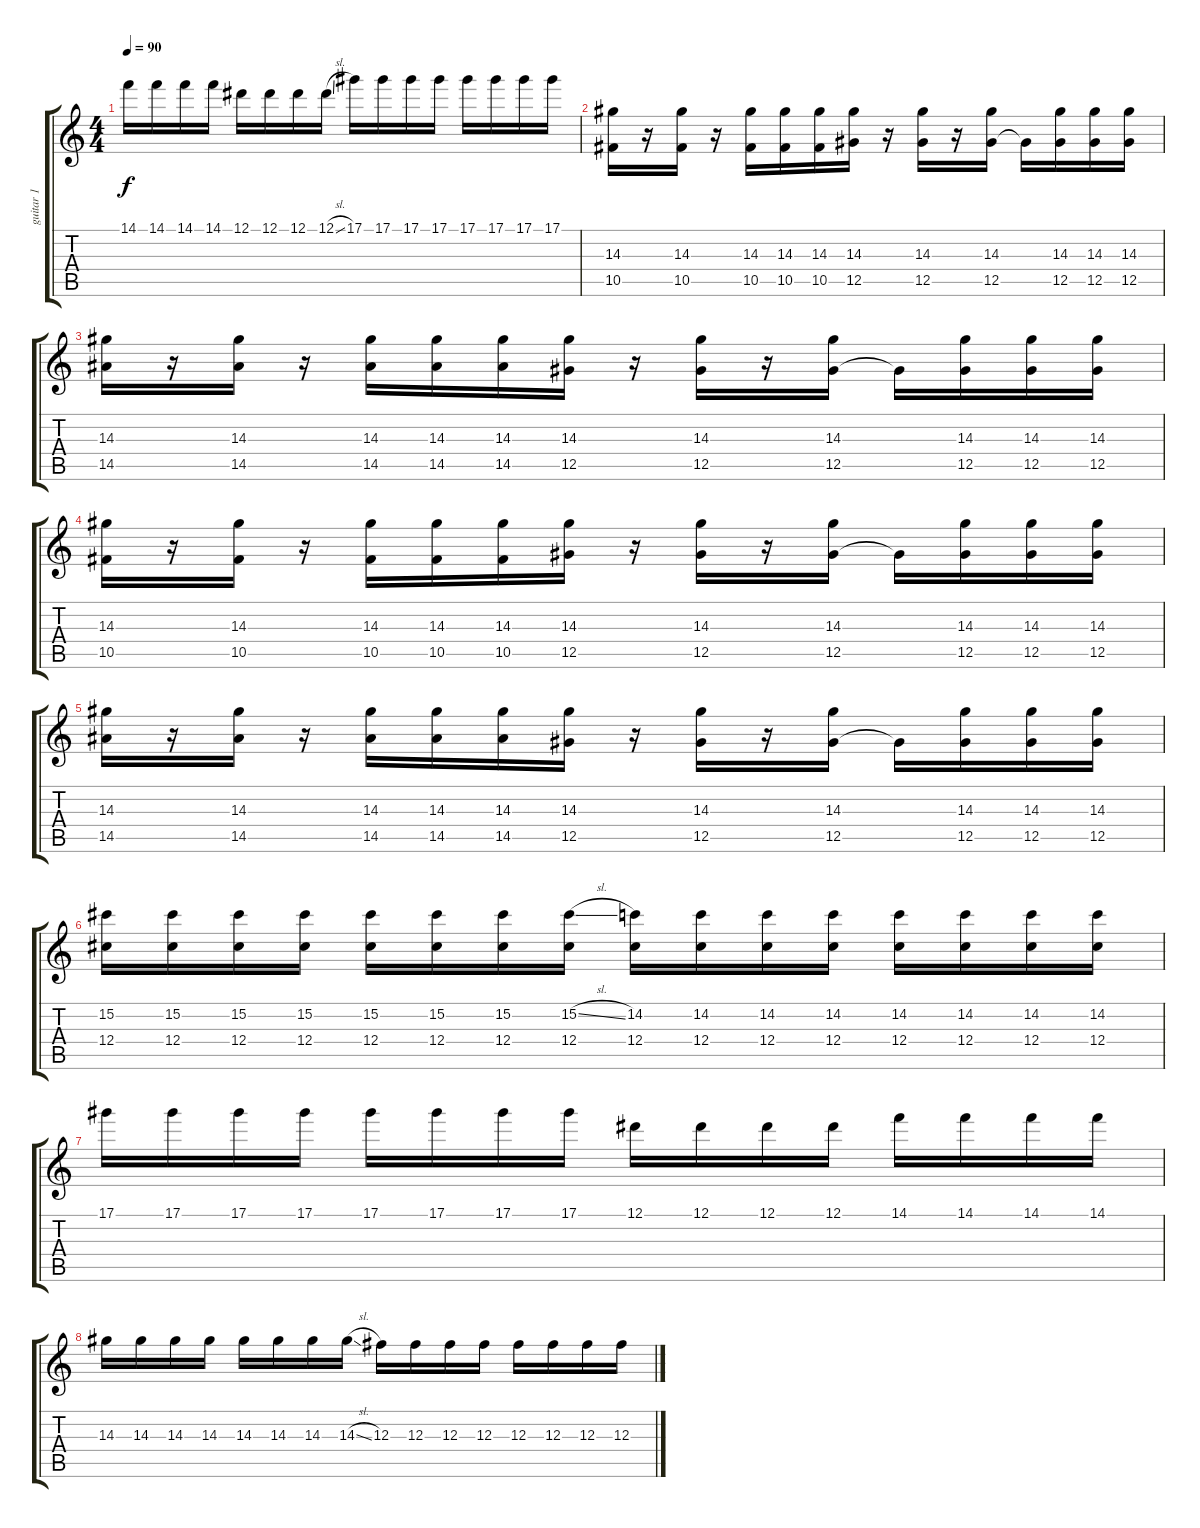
\track ("guitar 1" "guitar 1") {instrument distortionguitar}
\staff {score tabs}
\tuning (Eb4 Bb3 Gb3 Db3 Ab2 Db2) {hide}
\ts (4 4)
\tempo 90
\clef g2
\ks c
14.1.16{dy f} 14.1.16 14.1.16 14.1.16 12.1.16 12.1.16 12.1.16 12.1{sl}.16 17.1.16 17.1.16 17.1.16 17.1.16 17.1.16 17.1.16 17.1.16 17.1.16 |
(14.3 10.5).16{balance 0} r.16 (14.3 10.5).16 r.16 (14.3 10.5).16 (14.3 10.5).16 (14.3 10.5).16 (14.3 12.5).16 r.16 (14.3 12.5).16 r.16 (14.3 12.5).16 12.5{t}.16 (14.3 12.5).16 (14.3 12.5).16 (14.3 12.5).16 |
(14.3 14.5).16 r.16 (14.3 14.5).16 r.16 (14.3 14.5).16 (14.3 14.5).16 (14.3 14.5).16 (14.3 12.5).16 r.16 (14.3 12.5).16 r.16 (14.3 12.5).16 12.5{t}.16 (14.3 12.5).16 (14.3 12.5).16 (14.3 12.5).16 |
(14.3 10.5).16 r.16 (14.3 10.5).16 r.16 (14.3 10.5).16 (14.3 10.5).16 (14.3 10.5).16 (14.3 12.5).16 r.16 (14.3 12.5).16 r.16 (14.3 12.5).16 12.5{t}.16 (14.3 12.5).16 (14.3 12.5).16 (14.3 12.5).16 |
(14.3 14.5).16 r.16 (14.3 14.5).16 r.16 (14.3 14.5).16 (14.3 14.5).16 (14.3 14.5).16 (14.3 12.5).16 r.16 (14.3 12.5).16 r.16 (14.3 12.5).16 12.5{t}.16 (14.3 12.5).16 (14.3 12.5).16 (14.3 12.5).16 |
(15.2 12.4).16{volume 12} (15.2 12.4).16 (15.2 12.4).16 (15.2 12.4).16 (15.2 12.4).16 (15.2 12.4).16 (15.2 12.4).16 (15.2{sl} 12.4).16 (14.2 12.4).16 (14.2 12.4).16 (14.2 12.4).16 (14.2 12.4).16 (14.2 12.4).16 (14.2 12.4).16 (14.2 12.4).16 (14.2 12.4).16 |
17.1.16{balance 8} 17.1.16 17.1.16 17.1.16 17.1.16 17.1.16 17.1.16 17.1.16 12.1.16 12.1.16 12.1.16 12.1.16 14.1.16 14.1.16 14.1.16 14.1.16 |
14.3.16 14.3.16 14.3.16 14.3.16 14.3.16 14.3.16 14.3.16 14.3{sl}.16 12.3.16 12.3.16 12.3.16 12.3.16 12.3.16 12.3.16 12.3.16 12.3.16
